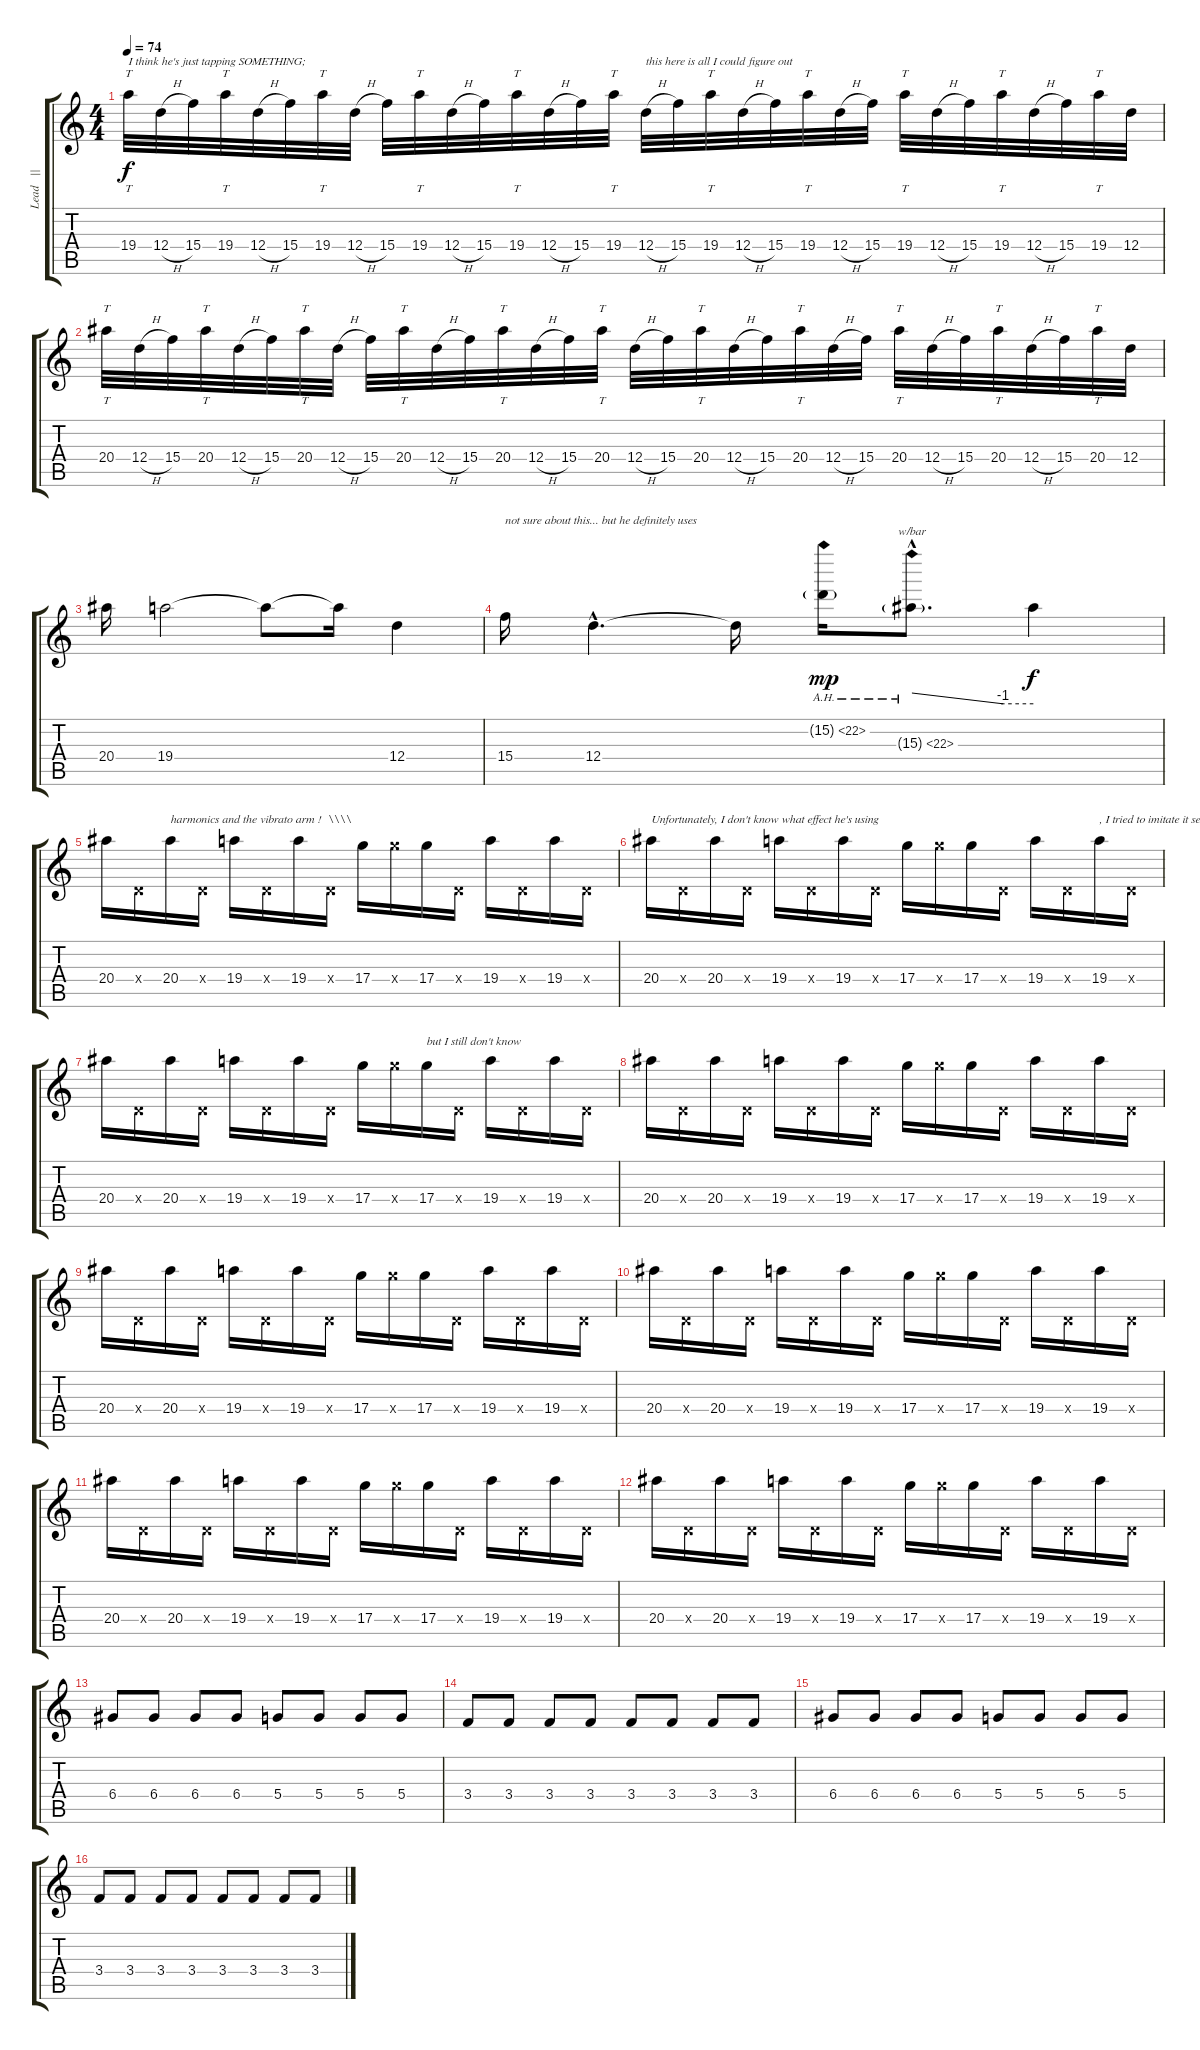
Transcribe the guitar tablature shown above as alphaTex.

\track ("Lead   || TORTURE KILLER" "Lead   || ") {instrument distortionguitar}
\staff {score tabs}
\tuning (E4 B3 G3 D3 A2 D2) {hide}
\ts (4 4)
\tempo 74
\clef g2
\ks c
19.4.32{tt txt "I think he's just tapping SOMETHING;" dy f} 12.4{h}.32 15.4.32 19.4.32{tt} 12.4{h}.32 15.4.32 19.4.32{tt} 12.4{h}.32 15.4.32 19.4.32{tt} 12.4{h}.32 15.4.32 19.4.32{tt} 12.4{h}.32 15.4.32 19.4.32{tt} 12.4{h}.32{txt "this here is all I could figure out"} 15.4.32 19.4.32{tt} 12.4{h}.32 15.4.32 19.4.32{tt} 12.4{h}.32 15.4.32 19.4.32{tt} 12.4{h}.32 15.4.32 19.4.32{tt} 12.4{h}.32 15.4.32 19.4.32{tt} 12.4.32 |
20.4.32{tt} 12.4{h}.32 15.4.32 20.4.32{tt} 12.4{h}.32 15.4.32 20.4.32{tt} 12.4{h}.32 15.4.32 20.4.32{tt} 12.4{h}.32 15.4.32 20.4.32{tt} 12.4{h}.32 15.4.32 20.4.32{tt} 12.4{h}.32 15.4.32 20.4.32{tt} 12.4{h}.32 15.4.32 20.4.32{tt} 12.4{h}.32 15.4.32 20.4.32{tt} 12.4{h}.32 15.4.32 20.4.32{tt} 12.4{h}.32 15.4.32 20.4.32{tt} 12.4.32 |
20.4.16 19.4.2 19.4{t}.8 19.4{t}.16 12.4.4 |
15.4.16{txt "not sure about this... but he definitely uses "} 12.4{hac}.4{d} 12.4{t}.16 15.2{ah 7 g}.16{dy mp} 15.3{ah 7 g hac}.8{d tbe (custom default 0 0 45 -4 60 -4)} 15.3{t}.4{dy f} |
20.4.16 0.4{x}.16 20.4.16{txt "harmonics and the vibrato arm !  \\\\\\\\"} 0.4{x}.16 19.4.16 0.4{x}.16 19.4.16 0.4{x}.16 17.4.16 17.4{x}.16 17.4.16 0.4{x}.16 19.4.16 0.4{x}.16 19.4.16 0.4{x}.16 |
20.4.16{txt "Unfortunately, I don't know what effect he's using"} 0.4{x}.16 20.4.16 0.4{x}.16 19.4.16 0.4{x}.16 19.4.16 0.4{x}.16 17.4.16 17.4{x}.16 17.4.16 0.4{x}.16 19.4.16 0.4{x}.16 19.4.16{txt ", I tried to imitate it several times on my amp"} 0.4{x}.16 |
20.4.16 0.4{x}.16 20.4.16 0.4{x}.16 19.4.16 0.4{x}.16 19.4.16 0.4{x}.16 17.4.16 17.4{x}.16 17.4.16{txt "but I still don't know"} 0.4{x}.16 19.4.16 0.4{x}.16 19.4.16 0.4{x}.16 |
20.4.16 0.4{x}.16 20.4.16 0.4{x}.16 19.4.16 0.4{x}.16 19.4.16 0.4{x}.16 17.4.16 17.4{x}.16 17.4.16 0.4{x}.16 19.4.16 0.4{x}.16 19.4.16 0.4{x}.16 |
20.4.16 0.4{x}.16 20.4.16 0.4{x}.16 19.4.16 0.4{x}.16 19.4.16 0.4{x}.16 17.4.16 17.4{x}.16 17.4.16 0.4{x}.16 19.4.16 0.4{x}.16 19.4.16 0.4{x}.16 |
20.4.16 0.4{x}.16 20.4.16 0.4{x}.16 19.4.16 0.4{x}.16 19.4.16 0.4{x}.16 17.4.16 17.4{x}.16 17.4.16 0.4{x}.16 19.4.16 0.4{x}.16 19.4.16 0.4{x}.16 |
20.4.16 0.4{x}.16 20.4.16 0.4{x}.16 19.4.16 0.4{x}.16 19.4.16 0.4{x}.16 17.4.16 17.4{x}.16 17.4.16 0.4{x}.16 19.4.16 0.4{x}.16 19.4.16 0.4{x}.16 |
20.4.16 0.4{x}.16 20.4.16 0.4{x}.16 19.4.16 0.4{x}.16 19.4.16 0.4{x}.16 17.4.16 17.4{x}.16 17.4.16 0.4{x}.16 19.4.16 0.4{x}.16 19.4.16 0.4{x}.16 |
6.4.8 6.4.8 6.4.8 6.4.8 5.4.8 5.4.8 5.4.8 5.4.8 |
3.4.8 3.4.8 3.4.8 3.4.8 3.4.8 3.4.8 3.4.8 3.4.8 |
6.4.8 6.4.8 6.4.8 6.4.8 5.4.8 5.4.8 5.4.8 5.4.8 |
3.4.8 3.4.8 3.4.8 3.4.8 3.4.8 3.4.8 3.4.8 3.4.8
